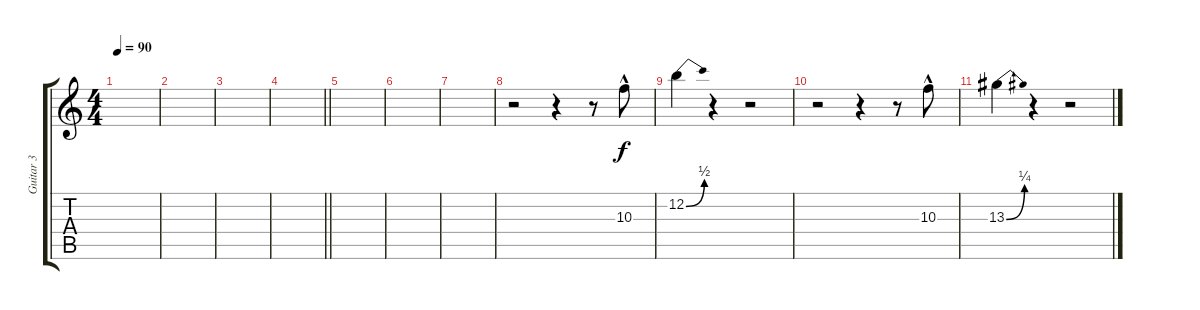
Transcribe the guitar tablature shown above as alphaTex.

\track ("Guitar 3" "Guitar 3") {instrument electricguitarclean}
\staff {score tabs}
\tuning (E4 B3 G3 D3 A2 E2) {hide}
\ts (4 4)
\tempo 90
\clef g2
\ks c
|
|
|
\barLineRight lightlight
|
|
|
|
r.2 r.4 r.8 10.3{hac}.8 |
12.2{be (bend 0 0 60 2)}.4 r.4 r.2 |
r.2 r.4 r.8 10.3{hac}.8 |
13.3{be (bend 0 0 60 1)}.4 r.4 r.2
